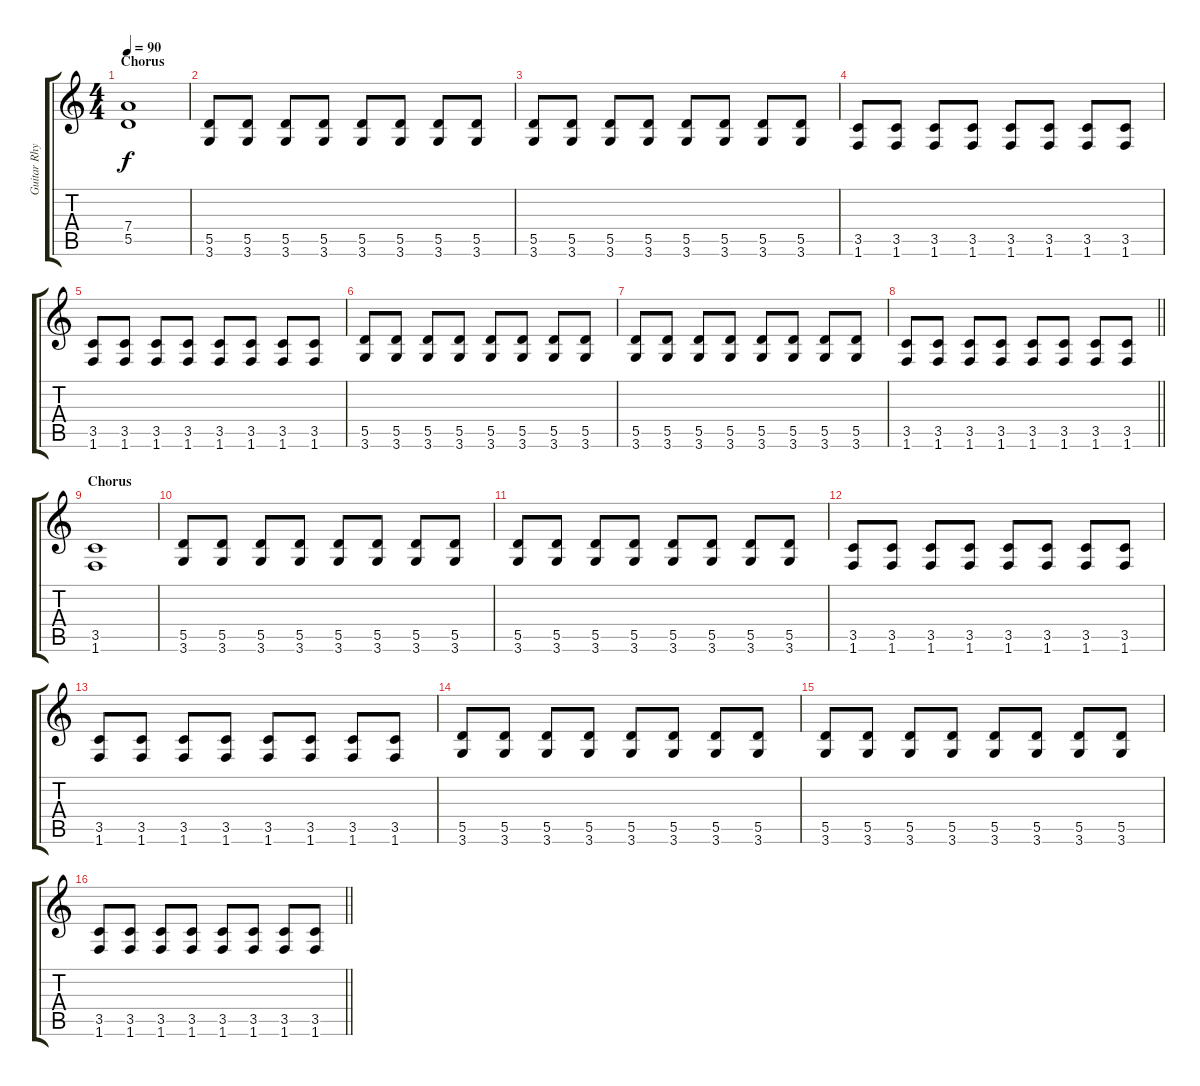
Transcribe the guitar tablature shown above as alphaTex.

\track ("Guitar Rhythm" "Guitar Rhy") {instrument distortionguitar}
\staff {score tabs}
\tuning (E4 B3 G3 D3 A2 E2) {hide}
\ts (4 4)
\section ("" "Chorus")
\tempo 90
\clef g2
\ks c
(7.4{t} 5.5{t}).1{dy f} |
(5.5 3.6).8 (5.5 3.6).8 (5.5 3.6).8 (5.5 3.6).8 (5.5 3.6).8 (5.5 3.6).8 (5.5 3.6).8 (5.5 3.6).8 |
(5.5 3.6).8 (5.5 3.6).8 (5.5 3.6).8 (5.5 3.6).8 (5.5 3.6).8 (5.5 3.6).8 (5.5 3.6).8 (5.5 3.6).8 |
(3.5 1.6).8 (3.5 1.6).8 (3.5 1.6).8 (3.5 1.6).8 (3.5 1.6).8 (3.5 1.6).8 (3.5 1.6).8 (3.5 1.6).8 |
(3.5 1.6).8 (3.5 1.6).8 (3.5 1.6).8 (3.5 1.6).8 (3.5 1.6).8 (3.5 1.6).8 (3.5 1.6).8 (3.5 1.6).8 |
(5.5 3.6).8 (5.5 3.6).8 (5.5 3.6).8 (5.5 3.6).8 (5.5 3.6).8 (5.5 3.6).8 (5.5 3.6).8 (5.5 3.6).8 |
(5.5 3.6).8 (5.5 3.6).8 (5.5 3.6).8 (5.5 3.6).8 (5.5 3.6).8 (5.5 3.6).8 (5.5 3.6).8 (5.5 3.6).8 |
\barLineRight lightlight
(3.5 1.6).8 (3.5 1.6).8 (3.5 1.6).8 (3.5 1.6).8 (3.5 1.6).8 (3.5 1.6).8 (3.5 1.6).8 (3.5 1.6).8 |
\section ("" "Chorus")
(3.5 1.6).1 |
(5.5 3.6).8 (5.5 3.6).8 (5.5 3.6).8 (5.5 3.6).8 (5.5 3.6).8 (5.5 3.6).8 (5.5 3.6).8 (5.5 3.6).8 |
(5.5 3.6).8 (5.5 3.6).8 (5.5 3.6).8 (5.5 3.6).8 (5.5 3.6).8 (5.5 3.6).8 (5.5 3.6).8 (5.5 3.6).8 |
(3.5 1.6).8 (3.5 1.6).8 (3.5 1.6).8 (3.5 1.6).8 (3.5 1.6).8 (3.5 1.6).8 (3.5 1.6).8 (3.5 1.6).8 |
(3.5 1.6).8 (3.5 1.6).8 (3.5 1.6).8 (3.5 1.6).8 (3.5 1.6).8 (3.5 1.6).8 (3.5 1.6).8 (3.5 1.6).8 |
(5.5 3.6).8 (5.5 3.6).8 (5.5 3.6).8 (5.5 3.6).8 (5.5 3.6).8 (5.5 3.6).8 (5.5 3.6).8 (5.5 3.6).8 |
(5.5 3.6).8 (5.5 3.6).8 (5.5 3.6).8 (5.5 3.6).8 (5.5 3.6).8 (5.5 3.6).8 (5.5 3.6).8 (5.5 3.6).8 |
\barLineRight lightlight
(3.5 1.6).8 (3.5 1.6).8 (3.5 1.6).8 (3.5 1.6).8 (3.5 1.6).8 (3.5 1.6).8 (3.5 1.6).8 (3.5 1.6).8
